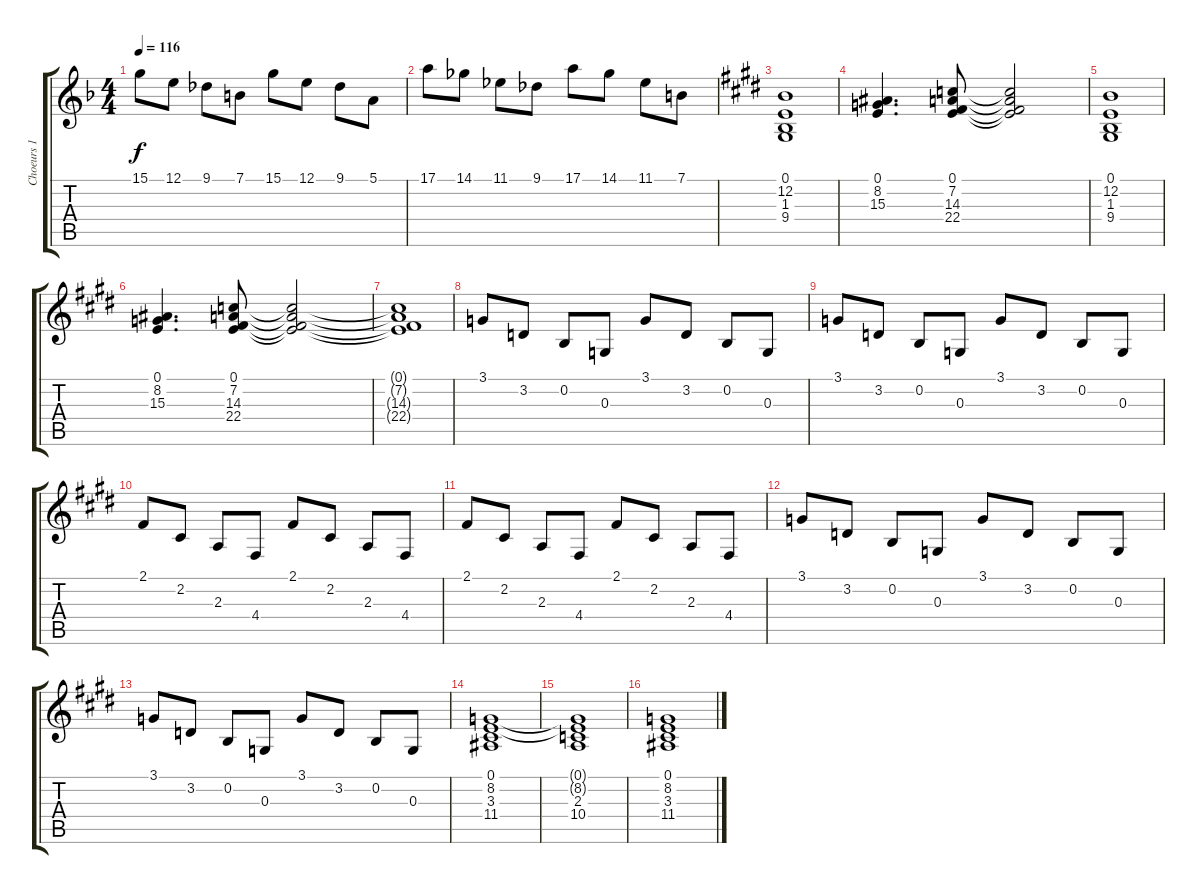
\track ("Choeurs 1" "Choeurs 1") {instrument pad4choir}
\staff {score tabs}
\tuning (E4 B3 G3 D3 A2 E2) {hide}
\ts (4 4)
\tempo 116
\clef g2
\ks f
15.1.8{dy f} 12.1.8 9.1.8 7.1.8 15.1.8 12.1.8 9.1.8 5.1.8 |
17.1.8 14.1.8 11.1.8 9.1.8 17.1.8 14.1.8 11.1.8 7.1.8 |
\ks e
(0.1 12.2 1.3 9.4).1 |
(0.1 8.2 15.3).4{d} (0.1 7.2 14.3 22.4).8 (0.1{t} 7.2{t} 14.3{t} 22.4{t}).2 |
(0.1 12.2 1.3 9.4).1 |
(0.1 8.2 15.3).4{d} (0.1 7.2 14.3 22.4).8 (0.1{t} 7.2{t} 14.3{t} 22.4{t}).2 |
(0.1{t} 7.2{t} 14.3{t} 22.4{t}).1 |
3.1.8 3.2.8 0.2.8 0.3.8 3.1.8 3.2.8 0.2.8 0.3.8 |
3.1.8 3.2.8 0.2.8 0.3.8 3.1.8 3.2.8 0.2.8 0.3.8 |
2.1.8 2.2.8 2.3.8 4.4.8 2.1.8 2.2.8 2.3.8 4.4.8 |
2.1.8 2.2.8 2.3.8 4.4.8 2.1.8 2.2.8 2.3.8 4.4.8 |
3.1.8 3.2.8 0.2.8 0.3.8 3.1.8 3.2.8 0.2.8 0.3.8 |
3.1.8 3.2.8 0.2.8 0.3.8 3.1.8 3.2.8 0.2.8 0.3.8 |
(0.1 8.2 3.3 11.4).1 |
(0.1{t} 8.2{t} 2.3 10.4).1 |
(0.1 8.2 3.3 11.4).1
